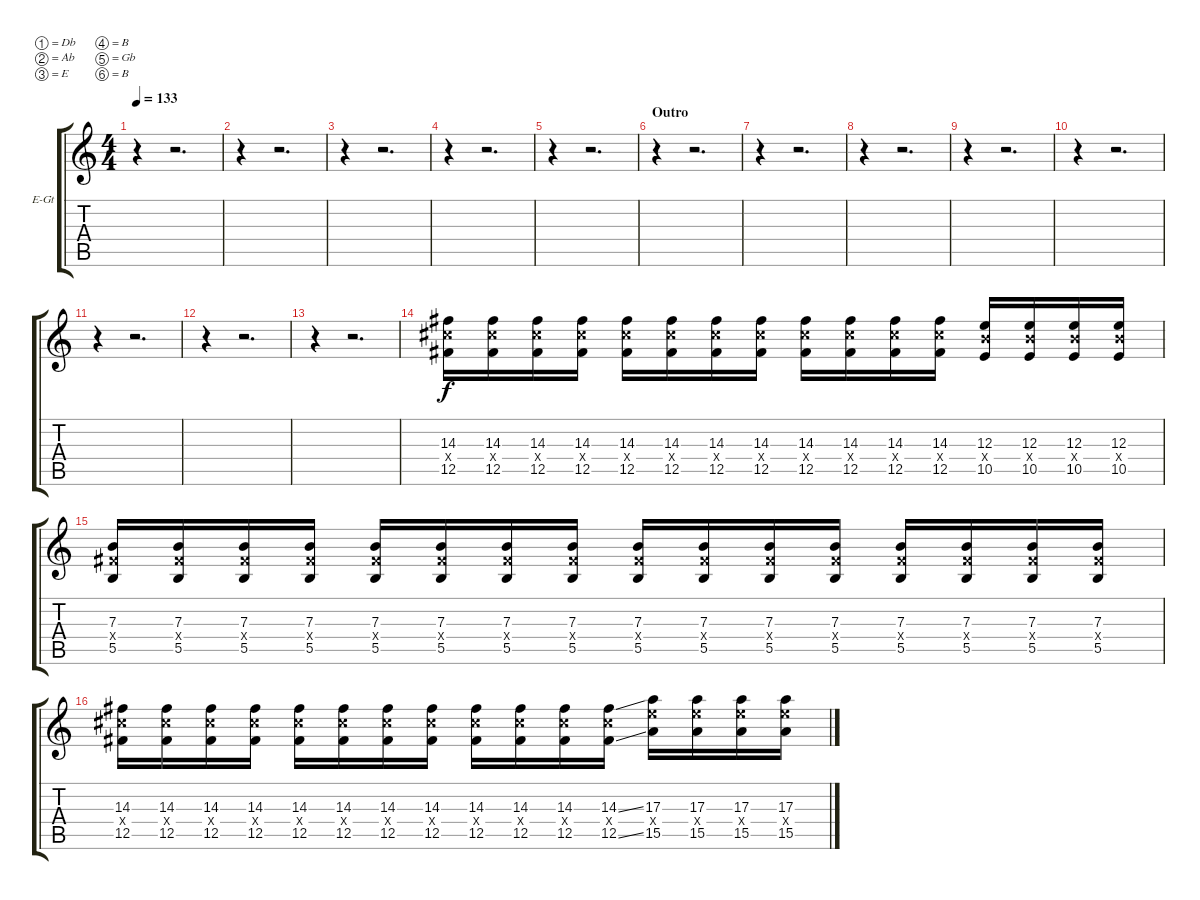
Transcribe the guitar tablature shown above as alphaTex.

\bracketExtendMode groupsimilarinstruments
\firstSystemTrackNameOrientation horizontal
\otherSystemsTrackNameOrientation horizontal
\track ("Ending guitar left" "E-Gt") {instrument distortionguitar}
\staff {score tabs}
\tuning (Db4 Ab3 E3 B2 Gb2 B1)
\ts (4 4)
\tempo 133
\clef g2
\ks c
r.4{dy f} r.2{d} |
r.4 r.2{d} |
r.4 r.2{d} |
r.4 r.2{d} |
r.4 r.2{d} |
\section ("" "Outro")
r.4 r.2{d} |
r.4 r.2{d} |
r.4 r.2{d} |
r.4 r.2{d} |
r.4 r.2{d} |
r.4 r.2{d} |
r.4 r.2{d} |
r.4 r.2{d} |
(14.3 14.4{x} 12.5).16 (14.3 14.4{x} 12.5).16 (14.3 14.4{x} 12.5).16 (14.3 14.4{x} 12.5).16 (14.3 14.4{x} 12.5).16 (14.3 14.4{x} 12.5).16 (14.3 14.4{x} 12.5).16 (14.3 14.4{x} 12.5).16 (14.3 14.4{x} 12.5).16 (14.3 14.4{x} 12.5).16 (14.3 14.4{x} 12.5).16 (14.3 14.4{x} 12.5).16 (12.3 12.4{x} 10.5).16 (12.3 12.4{x} 10.5).16 (12.3 12.4{x} 10.5).16 (12.3 12.4{x} 10.5).16 |
(7.3 7.4{x} 5.5).16 (7.3 7.4{x} 5.5).16 (7.3 7.4{x} 5.5).16 (7.3 7.4{x} 5.5).16 (7.3 7.4{x} 5.5).16 (7.3 7.4{x} 5.5).16 (7.3 7.4{x} 5.5).16 (7.3 7.4{x} 5.5).16 (7.3 7.4{x} 5.5).16 (7.3 7.4{x} 5.5).16 (7.3 7.4{x} 5.5).16 (7.3 7.4{x} 5.5).16 (7.3 7.4{x} 5.5).16 (7.3 7.4{x} 5.5).16 (7.3 7.4{x} 5.5).16 (7.3 7.4{x} 5.5).16 |
(14.3 14.4{x} 12.5).16 (14.3 14.4{x} 12.5).16 (14.3 14.4{x} 12.5).16 (14.3 14.4{x} 12.5).16 (14.3 14.4{x} 12.5).16 (14.3 14.4{x} 12.5).16 (14.3 14.4{x} 12.5).16 (14.3 14.4{x} 12.5).16 (14.3 14.4{x} 12.5).16 (14.3 14.4{x} 12.5).16 (14.3 14.4{x} 12.5).16 (14.3{ss} 14.4{x} 12.5{ss}).16 (17.3 17.4{x} 15.5).16 (17.3 17.4{x} 15.5).16 (17.3 17.4{x} 15.5).16 (17.3 17.4{x} 15.5).16
